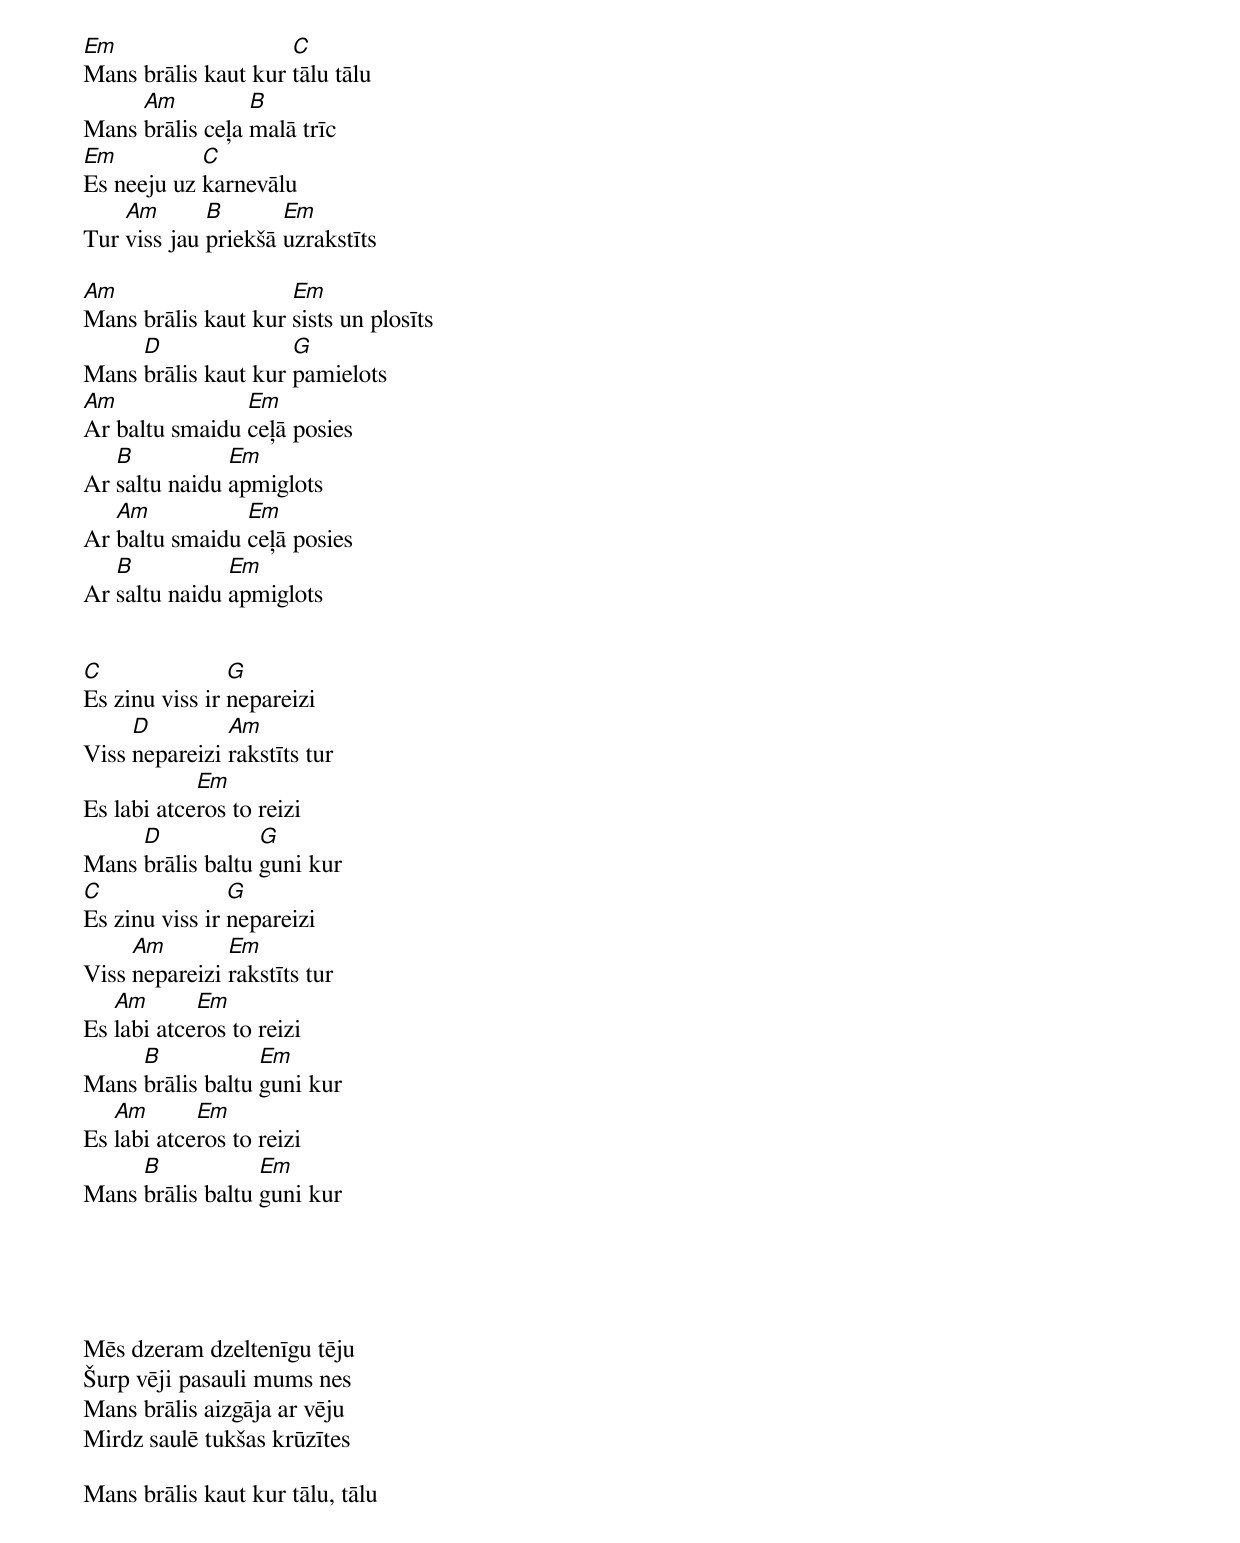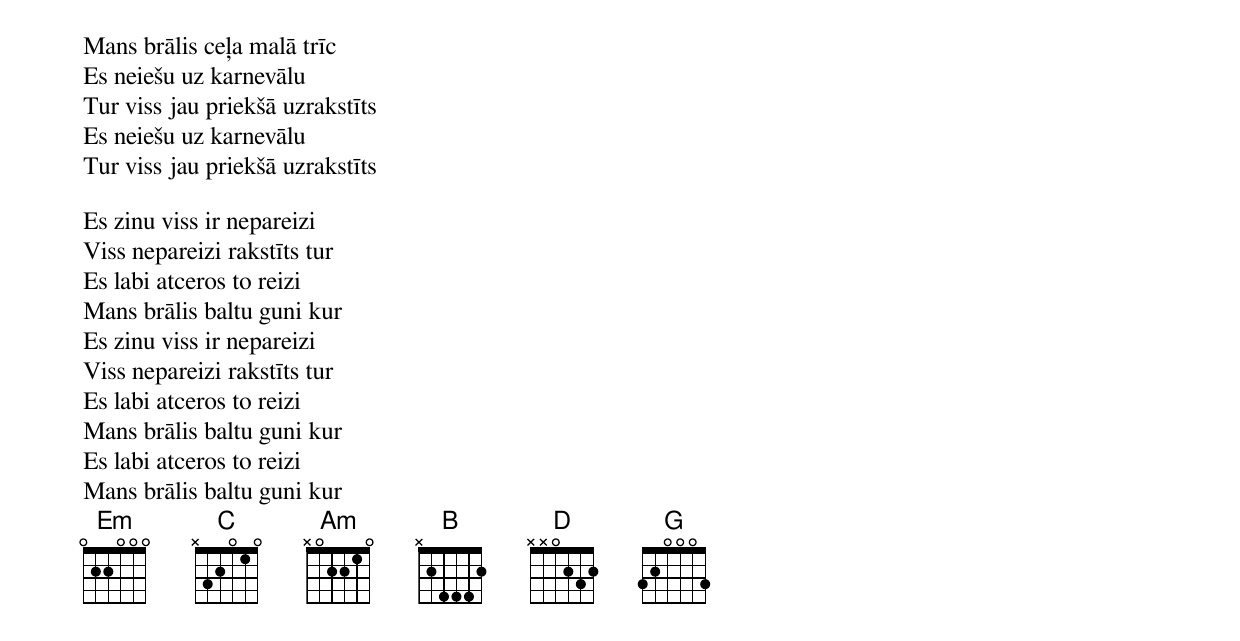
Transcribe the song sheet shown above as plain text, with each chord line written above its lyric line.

Em                   C
Mans brālis kaut kur tālu tālu
     Am          B
Mans brālis ceļa malā trīc
Em          C
Es neeju uz karnevālu
    Am       B       Em
Tur viss jau priekšā uzrakstīts

Am                   Em
Mans brālis kaut kur sists un plosīts
     D               G
Mans brālis kaut kur pamielots
Am              Em
Ar baltu smaidu ceļā posies
   B           Em
Ar saltu naidu apmiglots
   Am           Em
Ar baltu smaidu ceļā posies
   B           Em
Ar saltu naidu apmiglots


C               G
Es zinu viss ir nepareizi
     D         Am
Viss nepareizi rakstīts tur
            Em
Es labi atceros to reizi
     D            G
Mans brālis baltu guni kur
C               G
Es zinu viss ir nepareizi
     Am        Em
Viss nepareizi rakstīts tur
   Am       Em
Es labi atceros to reizi
     B            Em
Mans brālis baltu guni kur
   Am       Em
Es labi atceros to reizi
     B            Em
Mans brālis baltu guni kur





Mēs dzeram dzeltenīgu tēju
Šurp vēji pasauli mums nes
Mans brālis aizgāja ar vēju
Mirdz saulē tukšas krūzītes

Mans brālis kaut kur tālu, tālu
Mans brālis ceļa malā trīc
Es neiešu uz karnevālu
Tur viss jau priekšā uzrakstīts
Es neiešu uz karnevālu
Tur viss jau priekšā uzrakstīts

Es zinu viss ir nepareizi
Viss nepareizi rakstīts tur
Es labi atceros to reizi
Mans brālis baltu guni kur
Es zinu viss ir nepareizi
Viss nepareizi rakstīts tur
Es labi atceros to reizi
Mans brālis baltu guni kur
Es labi atceros to reizi
Mans brālis baltu guni kur
